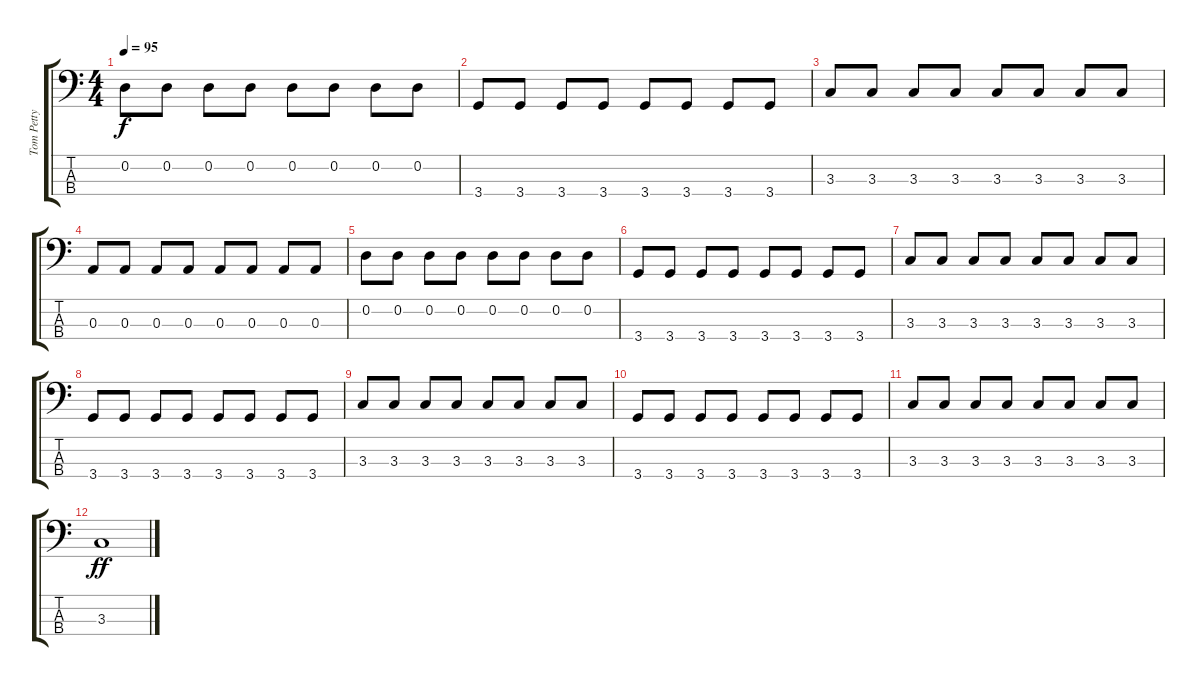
\track ("Tom Petty" "Tom Petty") {instrument electricbassfinger}
\staff {score tabs}
\tuning (G2 D2 A1 E1) {hide}
\ts (4 4)
\tempo 95
\clef f4
\ks c
0.2.8{dy f} 0.2.8 0.2.8 0.2.8 0.2.8 0.2.8 0.2.8 0.2.8 |
3.4.8 3.4.8 3.4.8 3.4.8 3.4.8 3.4.8 3.4.8 3.4.8 |
3.3.8 3.3.8 3.3.8 3.3.8 3.3.8 3.3.8 3.3.8 3.3.8 |
0.3.8 0.3.8 0.3.8 0.3.8 0.3.8 0.3.8 0.3.8 0.3.8 |
0.2.8 0.2.8 0.2.8 0.2.8 0.2.8 0.2.8 0.2.8 0.2.8 |
3.4.8 3.4.8 3.4.8 3.4.8 3.4.8 3.4.8 3.4.8 3.4.8 |
3.3.8 3.3.8 3.3.8 3.3.8 3.3.8 3.3.8 3.3.8 3.3.8 |
3.4.8 3.4.8 3.4.8 3.4.8 3.4.8 3.4.8 3.4.8 3.4.8 |
3.3.8 3.3.8 3.3.8 3.3.8 3.3.8 3.3.8 3.3.8 3.3.8 |
3.4.8 3.4.8 3.4.8 3.4.8 3.4.8 3.4.8 3.4.8 3.4.8 |
3.3.8 3.3.8 3.3.8 3.3.8 3.3.8 3.3.8 3.3.8 3.3.8 |
3.3.1{dy ff}
